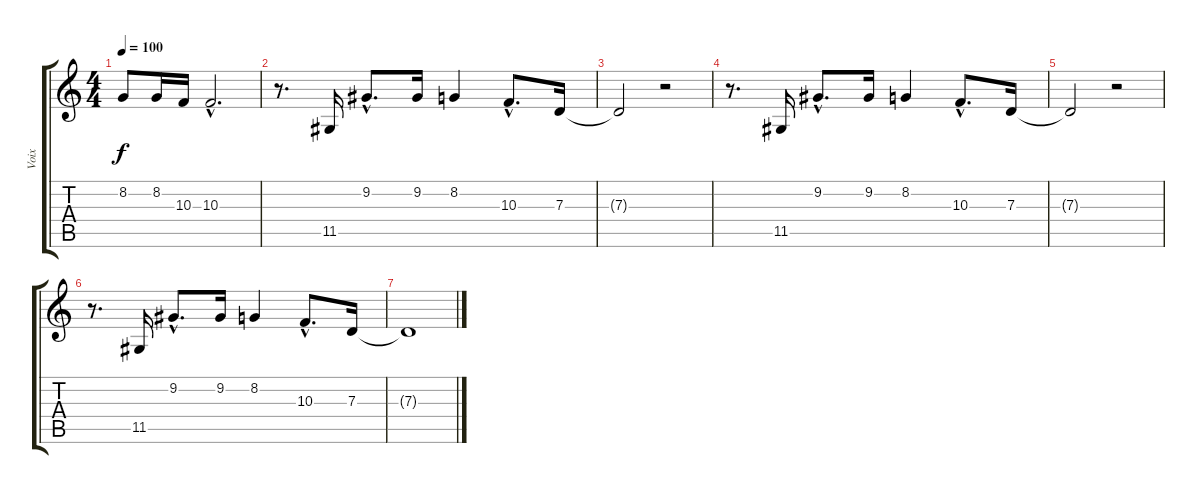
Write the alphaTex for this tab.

\track ("Voix" "Voix") {instrument accordion}
\staff {score tabs}
\tuning (E4 B3 G3 D3 A2 E2) {hide}
\ts (4 4)
\tempo 100
\clef g2
\ks c
8.2{t}.8{dy f} 8.2.16 10.3.16 10.3{hac}.2{d} |
r.8{d} 11.5.16 9.2{hac}.8{d} 9.2.16 8.2.4 10.3{hac}.8{d} 7.3.16 |
7.3{t}.2 r.2 |
r.8{d} 11.5.16 9.2{hac}.8{d} 9.2.16 8.2.4 10.3{hac}.8{d} 7.3.16 |
7.3{t}.2 r.2 |
r.8{d} 11.5.16 9.2{hac}.8{d} 9.2.16 8.2.4 10.3{hac}.8{d} 7.3.16 |
7.3{t}.1
